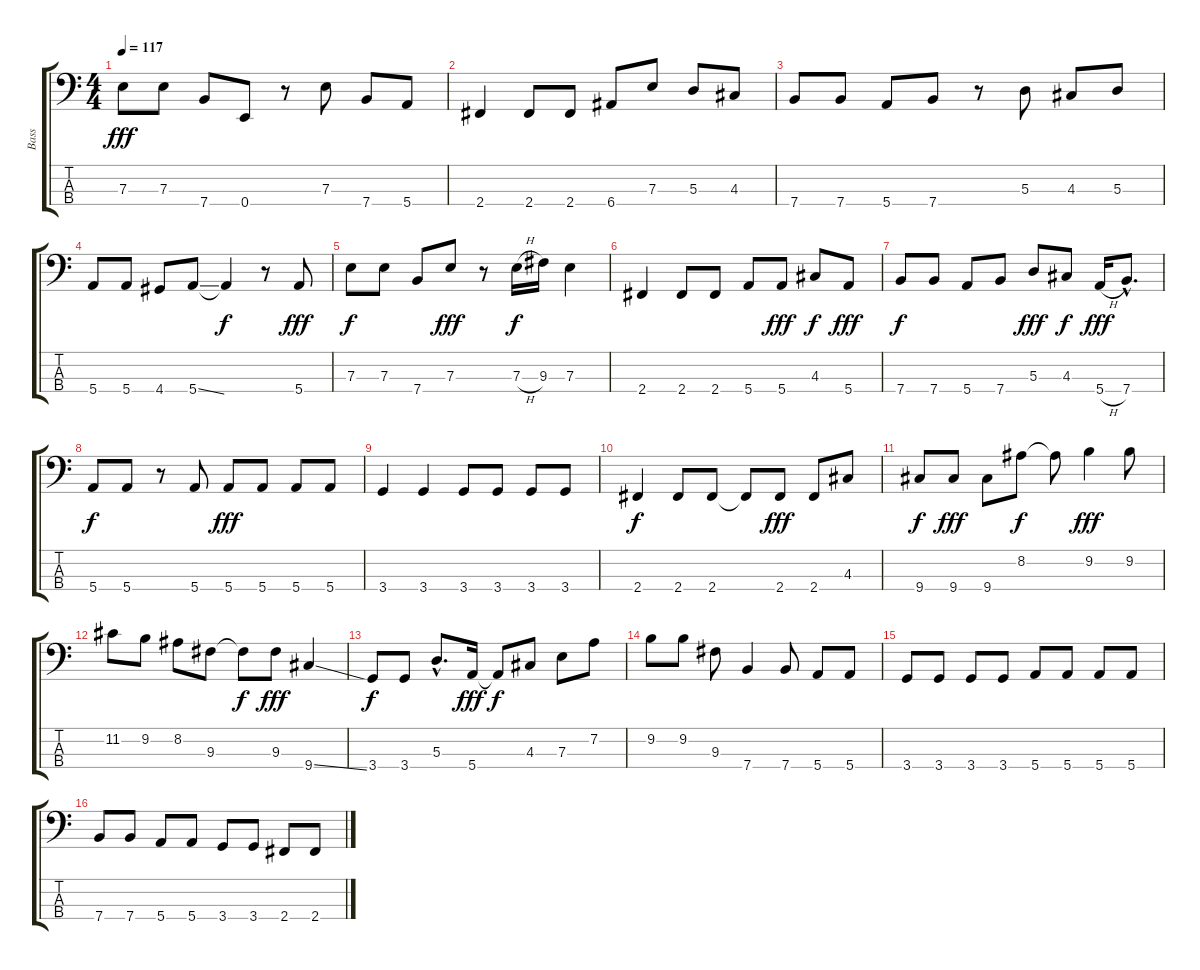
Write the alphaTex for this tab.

\track ("Bass" "Bass") {instrument electricbasspick}
\staff {score tabs}
\tuning (G2 D2 A1 E1) {hide}
\ts (4 4)
\tempo 117
\clef f4
\ks c
7.3.8{dy fff} 7.3.8 7.4.8 0.4.8 r.8 7.3.8 7.4.8 5.4.8 |
2.4.4 2.4.8 2.4.8 6.4.8 7.3.8 5.3.8 4.3.8 |
7.4.8 7.4.8 5.4.8 7.4.8 r.8 5.3.8 4.3.8 5.3.8 |
5.4.8 5.4.8 4.4.8 5.4{ss}.8 5.4{t}.4{dy f} r.8 5.4.8{dy fff} |
7.3.8{dy f} 7.3.8 7.4.8 7.3.8{dy fff} r.8 7.3{h}.16{dy f} 9.3.16 7.3.4 |
2.4.4 2.4.8 2.4.8 5.4.8 5.4.8{dy fff} 4.3.8{dy f} 5.4.8{dy fff} |
7.4.8{dy f} 7.4.8 5.4.8 7.4.8 5.3.8{dy fff} 4.3.8{dy f} 5.4{h}.16{dy fff} 7.4{hac}.8{d} |
5.4.8{dy f} 5.4.8 r.8 5.4.8 5.4.8{dy fff} 5.4.8 5.4.8 5.4.8 |
3.4.4 3.4.4 3.4.8 3.4.8 3.4.8 3.4.8 |
2.4.4{dy f} 2.4.8 2.4.8 2.4{t}.8 2.4.8{dy fff} 2.4.8 4.3.8 |
9.4.8{dy f} 9.4.8{dy fff} 9.4.8 8.2.8{dy f} 8.2{t}.8 9.2.4{dy fff} 9.2.8 |
11.2.8 9.2.8 8.2.8 9.3.8 9.3{t}.8{dy f} 9.3.8{dy fff} 9.4{ss}.4 |
3.4.8{dy f} 3.4.8 5.3{hac}.8{d} 5.4.16{dy fff} 5.4{t}.8{dy f} 4.3.8 7.3.8 7.2.8 |
9.2.8 9.2.8 9.3.8 7.4.4 7.4.8 5.4.8 5.4.8 |
3.4.8 3.4.8 3.4.8 3.4.8 5.4.8 5.4.8 5.4.8 5.4.8 |
7.4.8 7.4.8 5.4.8 5.4.8 3.4.8 3.4.8 2.4.8 2.4.8
